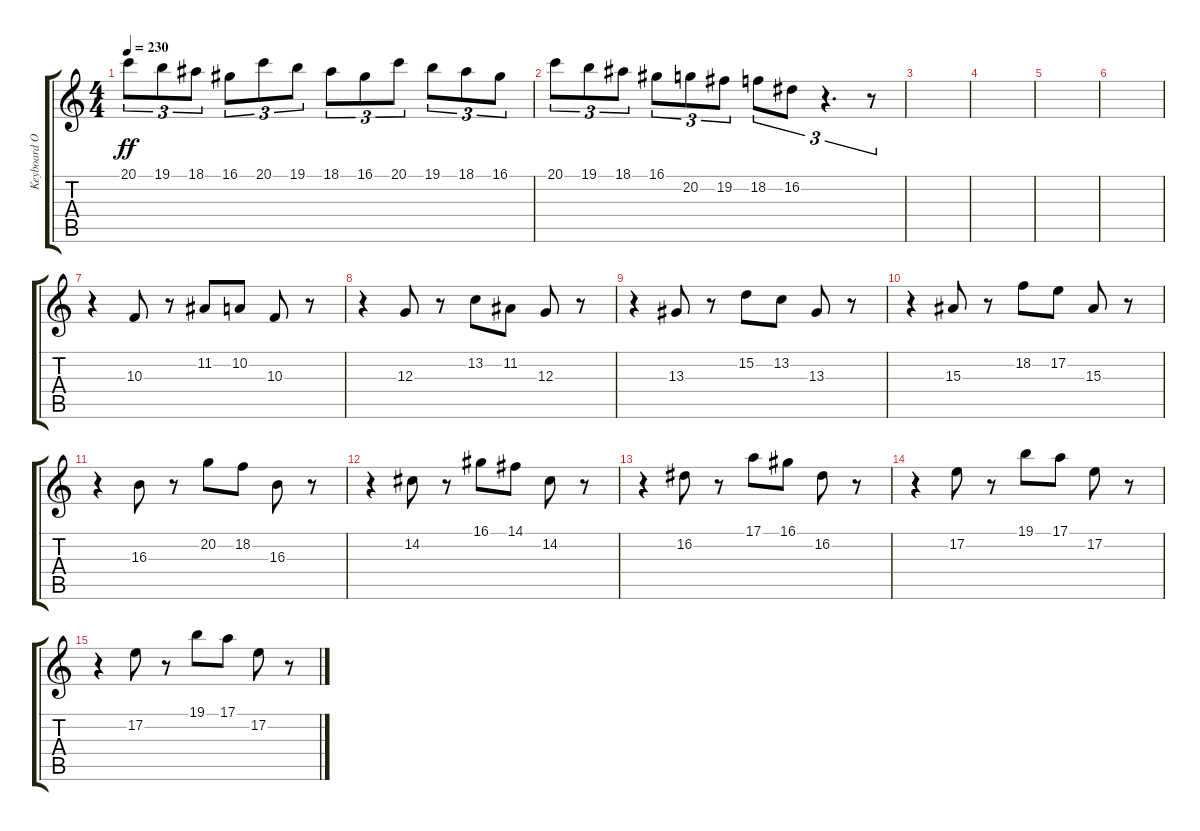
\track ("Keyboard Organ: Kotobuki Tsumugi - San" "Keyboard O") {instrument reedorgan}
\staff {score tabs}
\tuning (E4 B3 G3 D3 A2 E2) {hide}
\ts (4 4)
\tempo 230
\clef g2
\ks c
20.1.8{tu (3 2) dy ff} 19.1.8{tu (3 2)} 18.1.8{tu (3 2)} 16.1.8{tu (3 2)} 20.1.8{tu (3 2)} 19.1.8{tu (3 2)} 18.1.8{tu (3 2)} 16.1.8{tu (3 2)} 20.1.8{tu (3 2)} 19.1.8{tu (3 2)} 18.1.8{tu (3 2)} 16.1.8{tu (3 2)} |
20.1.8{tu (3 2)} 19.1.8{tu (3 2)} 18.1.8{tu (3 2)} 16.1.8{tu (3 2)} 20.2.8{tu (3 2)} 19.2.8{tu (3 2)} 18.2.8{tu (3 2)} 16.2.8{tu (3 2)} r.4{d tu (3 2)} r.8{tu (3 2)} |
|
|
|
|
r.4 10.3.8 r.8 11.2.8 10.2.8 10.3.8 r.8 |
r.4 12.3.8 r.8 13.2.8 11.2.8 12.3.8 r.8 |
r.4 13.3.8 r.8 15.2.8 13.2.8 13.3.8 r.8 |
r.4 15.3.8 r.8 18.2.8 17.2.8 15.3.8 r.8 |
r.4 16.3.8 r.8 20.2.8 18.2.8 16.3.8 r.8 |
r.4 14.2.8 r.8 16.1.8 14.1.8 14.2.8 r.8 |
r.4 16.2.8 r.8 17.1.8 16.1.8 16.2.8 r.8 |
r.4 17.2.8 r.8 19.1.8 17.1.8 17.2.8 r.8 |
r.4 17.2.8 r.8 19.1.8 17.1.8 17.2.8 r.8
